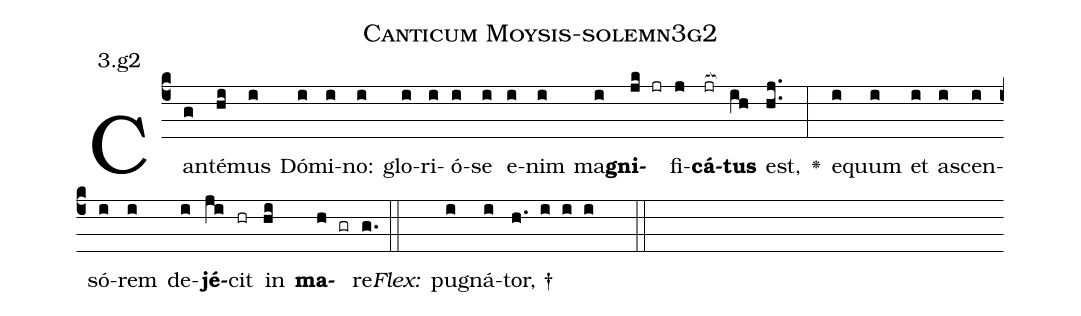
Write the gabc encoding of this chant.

name: Canticum Moysis-solemn3g2;
annotation: 3.g2;
%%
(c4)Can(g)té(hi)mus(i) Dó(i)mi(i)no:(i) glo(i)ri(i)ó(i)se(i) e(i)nim(i) ma(i)<b>gni</b>(jk jr)fi(j)<b>cá</b>(jr[ocb:1{])<b>tus</b>(ih[ocb:0}]) est,(hj..) <v>\greheightstar</v>(:) e(i)quum(i) et(i) a(i)scen(i)só(i)rem(i) de(i)<b>jé</b>(ji)cit(hr) in(hi) <b>ma</b>(h gr)re.(g.) (::)
<i>Flex:</i>()  pu(i)gná(i)tor, †(h. i i i  ::)

%E(i) u(i) o(ji) u(hi) a(h) e.(g.) (::)
